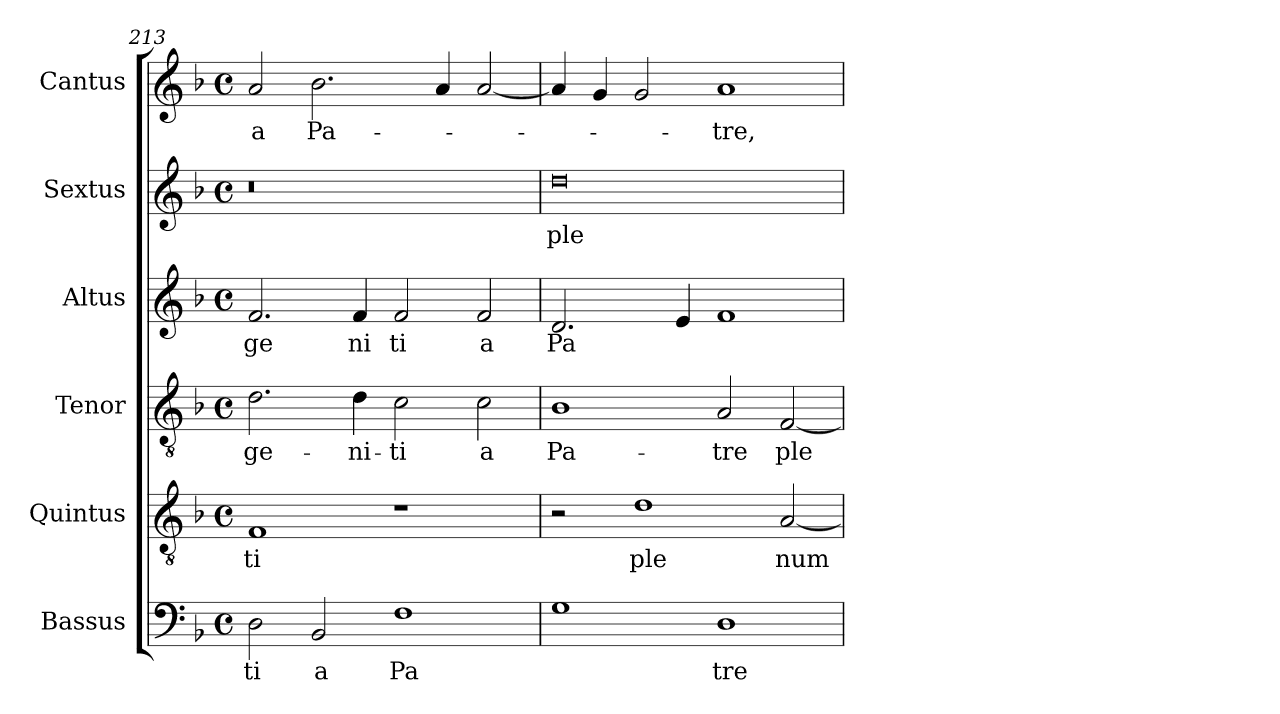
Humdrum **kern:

**kern	**text	**kern	**text	**kern	**text	**kern	**text	**kern	**text	**kern	**text
*part6	*part6	*part5	*part5	*part4	*part4	*part3	*part3	*part2	*part2	*part1	*part1
*staff6	*staff6	*staff5	*staff5	*staff4	*staff4	*staff3	*staff3	*staff2	*staff2	*staff1	*staff1
*I"Bassus	*	*I"Quintus	*	*I"Tenor	*	*I"Altus	*	*I"Sextus	*	*I"Cantus	*
*I'Bassus	*	*I'Quintus	*	*I'Tenor	*	*I'Altus	*	*I'Sextus	*	*I'Cantus	*
*clefF4	*	*clefGv2	*	*clefGv2	*	*clefG2	*	*clefG2	*	*clefG2	*
*k[b-]	*	*k[b-]	*	*k[b-]	*	*k[b-]	*	*k[b-]	*	*k[b-]	*
*F:	*	*F:	*	*F:	*	*F:	*	*F:	*	*F:	*
*M4/4	*	*M4/4	*	*M4/4	*	*M4/4	*	*M4/4	*	*M4/4	*
*met(c)	*	*met(c)	*	*met(c)	*	*met(c)	*	*met(c)	*	*met(c)	*
=213	=213	=213	=213	=213	=213	=213	=213	=213	=213	=213	=213
!	!LO:LY:b:cj	!	!LO:LY:b:cj	!	!LO:LY:b:cj	!	!LO:LY:b:cj	!	!	!	!LO:LY:b:cj
2D\	ti	1F	ti	2.d\	-ge-	2.f/	ge	0r	.	2a/	a
!	!LO:LY:b:cj	!	!	!	!	!	!	!	!	!	!LO:LY:b
2BB-/	a	.	.	.	.	.	.	.	.	2.b-\	Pa-
!	!	!	!	!	!LO:LY:b:cj	!	!LO:LY:b:cj	!	!	!	!
.	.	.	.	4d\	-ni-	4f/	ni	.	.	.	.
!	!LO:LY:b:cj	!	!	!	!LO:LY:b:cj	!	!LO:LY:b:cj	!	!	!	!
1F	Pa	1r	.	2c\	-ti	2f/	ti	.	.	.	.
.	.	.	.	.	.	.	.	.	.	4a/	.
!	!	!	!	!	!LO:LY:b:cj	!	!LO:LY:b:cj	!	!	!	!
.	.	.	.	2c\	a	2f/	a	.	.	[<2a/	.
=214	=214	=214	=214	=214	=214	=214	=214	=214	=214	=214	=214
!	!	!	!	!	!LO:LY:b:cj	!	!LO:LY:b	!	!LO:LY:b:cj	!	!
1G	.	2r	.	1B-	Pa-	2.d/	Pa	0dd	ple	4a/]	.
.	.	.	.	.	.	.	.	.	.	4g/	.
!	!	!	!LO:LY:b:cj	!	!	!	!	!	!	!	!
.	.	1d	ple	.	.	.	.	.	.	2g/	.
.	.	.	.	.	.	4e/	.	.	.	.	.
!	!LO:LY:b:cj	!	!	!	!LO:LY:b:cj	!	!	!	!	!	!LO:LY:b:cj
1D	tre	.	.	2A/	-tre	1f	.	.	.	1a	-tre,
!	!	!	!LO:LY:b	!	!LO:LY:b	!	!	!	!	!	!
.	.	[<2A/	num	[<2F/	ple-	.	.	.	.	.	.
=	=	=	=	=	=	=	=	=	=	=	=
*-	*-	*-	*-	*-	*-	*-	*-	*-	*-	*-	*-
